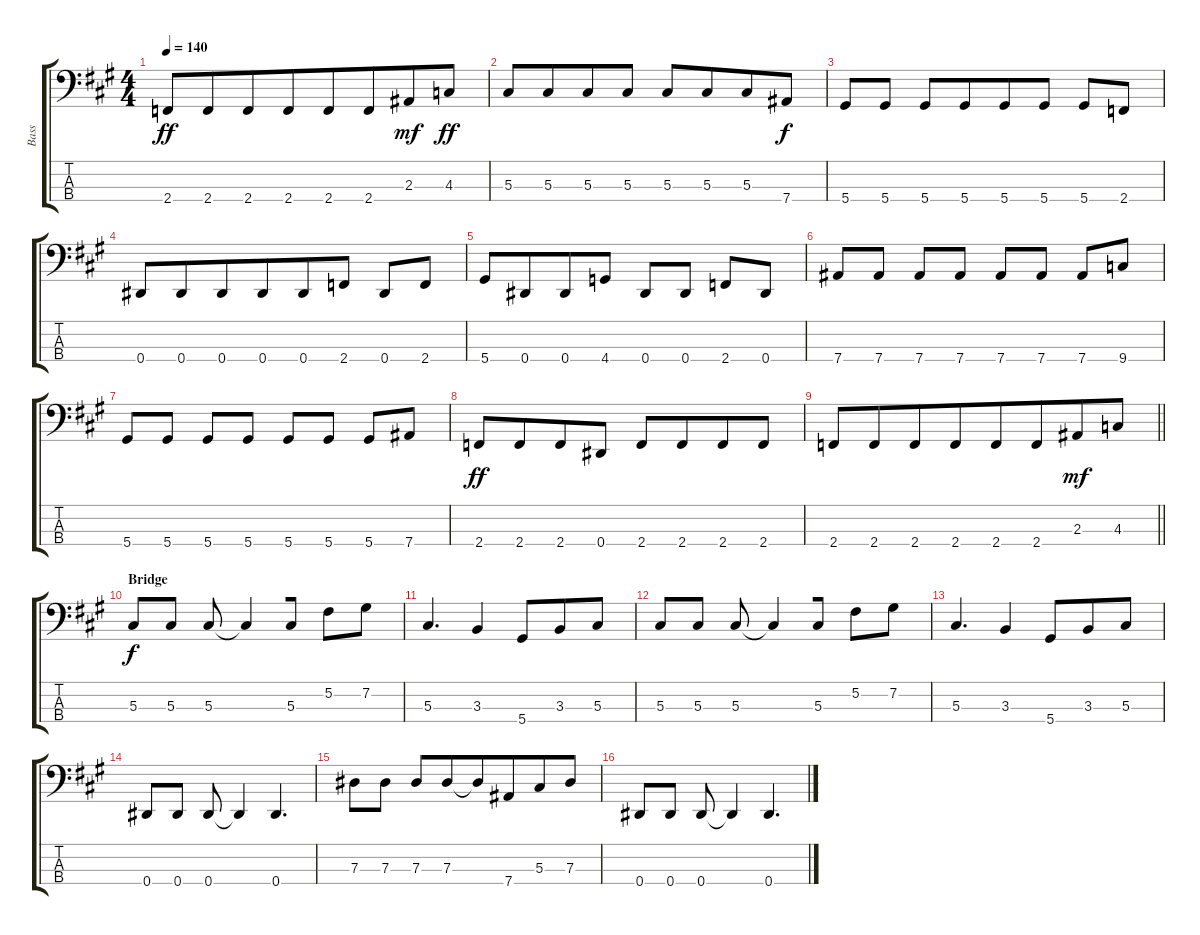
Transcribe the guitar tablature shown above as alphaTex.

\track ("Bass" "Bass") {instrument electricbasspick}
\staff {score tabs}
\tuning (Gb2 Db2 Ab1 Eb1) {hide}
\ts (4 4)
\tempo 140
\clef f4
\ks a
2.4.8{dy ff} 2.4.8{beam merge} 2.4.8{beam merge} 2.4.8{beam merge} 2.4.8 2.4.8{beam merge} 2.3.8{dy mf beam merge} 4.3.8{dy ff} |
5.3.8 5.3.8{beam merge} 5.3.8 5.3.8 5.3.8{beam merge} 5.3.8{beam merge} 5.3.8 7.4.8{dy f} |
5.4.8 5.4.8 5.4.8{beam merge} 5.4.8{beam merge} 5.4.8 5.4.8 5.4.8 2.4.8 |
0.4.8 0.4.8{beam merge} 0.4.8{beam merge} 0.4.8{beam merge} 0.4.8{beam merge} 2.4.8 0.4.8 2.4.8 |
5.4.8 0.4.8{beam merge} 0.4.8 4.4.8 0.4.8 0.4.8 2.4.8 0.4.8 |
7.4.8 7.4.8 7.4.8{beam merge} 7.4.8 7.4.8 7.4.8 7.4.8 9.4.8 |
5.4.8 5.4.8 5.4.8{beam merge} 5.4.8 5.4.8 5.4.8 5.4.8 7.4.8 |
2.4.8{dy ff} 2.4.8{beam merge} 2.4.8 0.4.8 2.4.8{beam merge} 2.4.8{beam merge} 2.4.8 2.4.8 |
\barLineRight lightlight
2.4.8 2.4.8{beam merge} 2.4.8{beam merge} 2.4.8{beam merge} 2.4.8 2.4.8{beam merge} 2.3.8{dy mf beam merge} 4.3.8 |
\section ("" "Bridge")
5.3.8{dy f beam merge} 5.3.8 5.3.8 5.3{t}.4{beam merge} 5.3.8 5.2.8 7.2.8 |
5.3.4{d} 3.3.4{beam merge} 5.4.8{beam merge} 3.3.8{beam merge} 5.3.8 |
5.3.8{beam merge} 5.3.8 5.3.8 5.3{t}.4{beam merge} 5.3.8 5.2.8 7.2.8 |
5.3.4{d} 3.3.4{beam merge} 5.4.8{beam merge} 3.3.8{beam merge} 5.3.8 |
0.4.8{beam merge} 0.4.8 0.4.8 0.4{t}.4 0.4.4{d} |
7.3.8 7.3.8 7.3.8 7.3.8{beam merge} 7.3{t}.8 7.4.8{beam merge} 5.3.8 7.3.8 |
0.4.8{beam merge} 0.4.8 0.4.8 0.4{t}.4 0.4.4{d}
